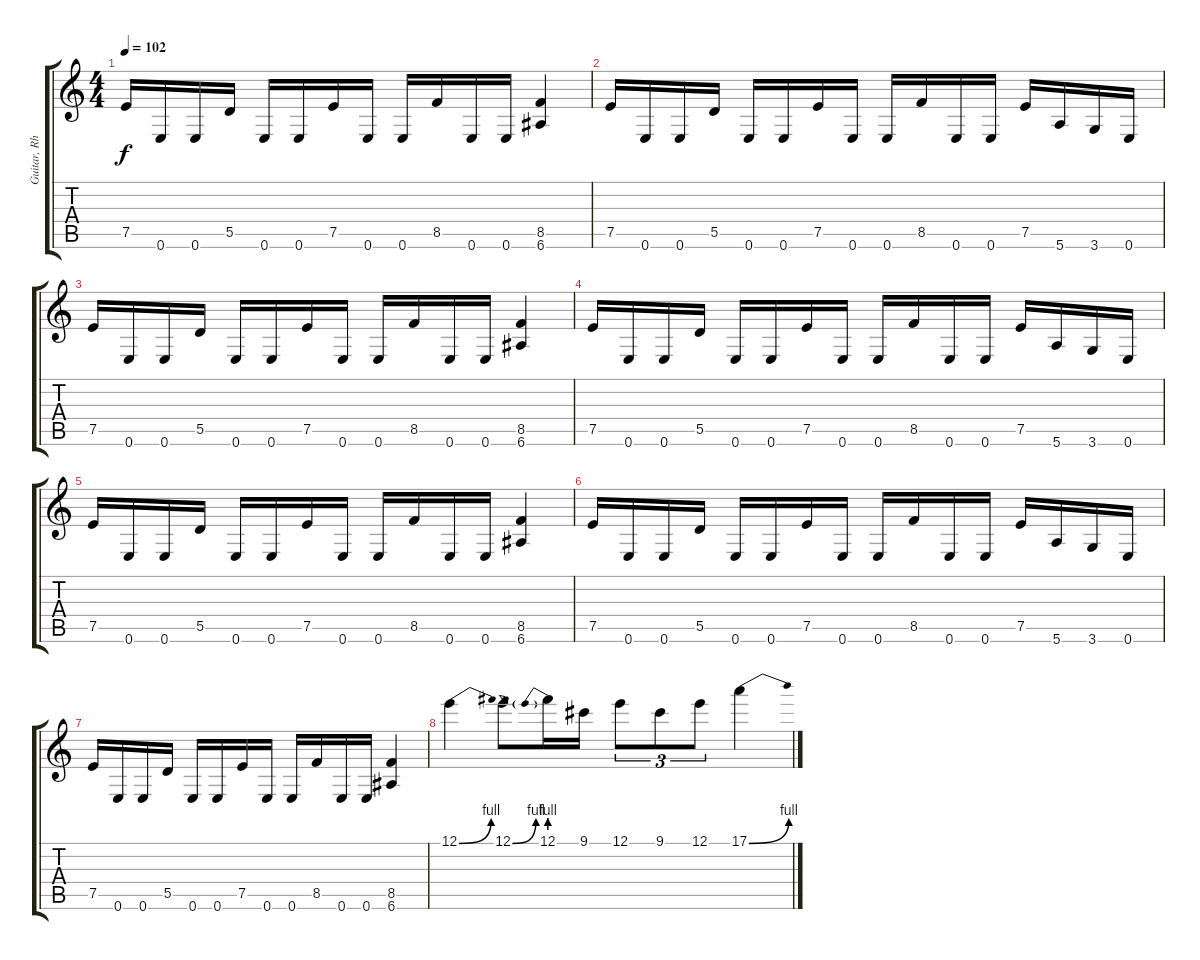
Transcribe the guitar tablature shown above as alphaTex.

\track ("Guitar, Rhythm" "Guitar, Rh") {instrument distortionguitar}
\staff {score tabs}
\tuning (E4 B3 G3 D3 A2 E2) {hide}
\ts (4 4)
\tempo 102
\clef g2
\ks c
7.5.16{dy f} 0.6.16 0.6.16 5.5.16 0.6.16 0.6.16 7.5.16 0.6.16 0.6.16 8.5.16 0.6.16 0.6.16 (8.5 6.6).4 |
7.5.16 0.6.16 0.6.16 5.5.16 0.6.16 0.6.16 7.5.16 0.6.16 0.6.16 8.5.16 0.6.16 0.6.16 7.5.16 5.6.16 3.6.16 0.6.16 |
7.5.16 0.6.16 0.6.16 5.5.16 0.6.16 0.6.16 7.5.16 0.6.16 0.6.16 8.5.16 0.6.16 0.6.16 (8.5 6.6).4 |
7.5.16 0.6.16 0.6.16 5.5.16 0.6.16 0.6.16 7.5.16 0.6.16 0.6.16 8.5.16 0.6.16 0.6.16 7.5.16 5.6.16 3.6.16 0.6.16 |
7.5.16 0.6.16 0.6.16 5.5.16 0.6.16 0.6.16 7.5.16 0.6.16 0.6.16 8.5.16 0.6.16 0.6.16 (8.5 6.6).4 |
7.5.16 0.6.16 0.6.16 5.5.16 0.6.16 0.6.16 7.5.16 0.6.16 0.6.16 8.5.16 0.6.16 0.6.16 7.5.16 5.6.16 3.6.16 0.6.16 |
7.5.16 0.6.16 0.6.16 5.5.16 0.6.16 0.6.16 7.5.16 0.6.16 0.6.16 8.5.16 0.6.16 0.6.16 (8.5 6.6).4 |
12.1{be (bend 0 0 60 4)}.4 12.1{be (bend 0 0 60 4)}.8 12.1{be (prebend 0 4 60 4)}.16 9.1.16 12.1.8{tu (3 2)} 9.1.8{tu (3 2)} 12.1.8{tu (3 2)} 17.1{be (bend 0 0 60 4)}.4
